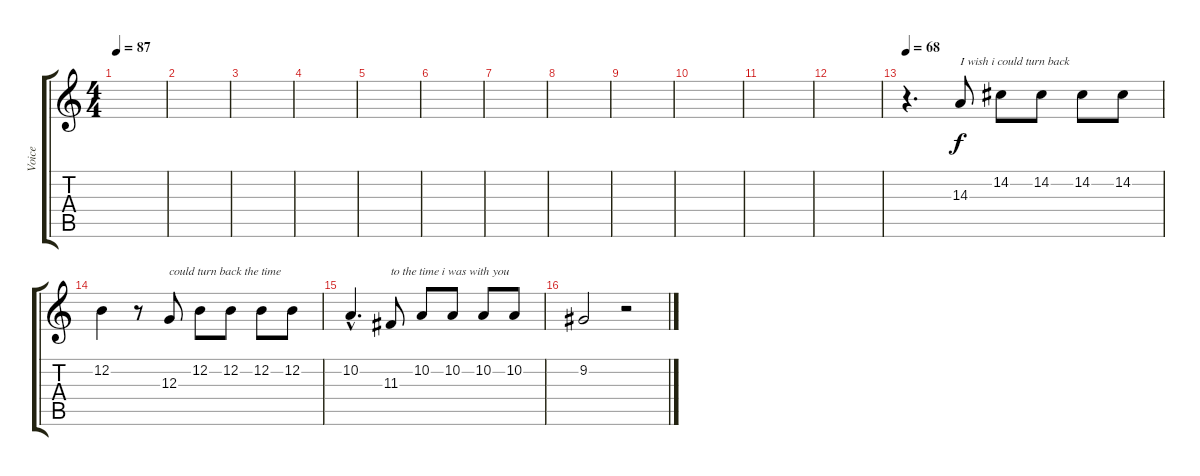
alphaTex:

\track ("Voice" "Voice") {instrument clarinet}
\staff {score tabs}
\tuning (E4 B3 G3 D3 A2 E2) {hide}
\ts (4 4)
\tempo 87
\clef g2
\ks c
|
|
|
|
|
|
|
|
|
|
|
|
\tempo 68
r.4{d} 14.3.8{txt "I wish i could turn back"} 14.2.8 14.2.8 14.2.8 14.2.8 |
12.2.4 r.8 12.3.8{txt "could turn back the time"} 12.2.8 12.2.8 12.2.8 12.2.8 |
10.2{hac}.4{d} 11.3.8{txt "to the time i was with you"} 10.2.8 10.2.8 10.2.8 10.2.8 |
9.2.2 r.2
